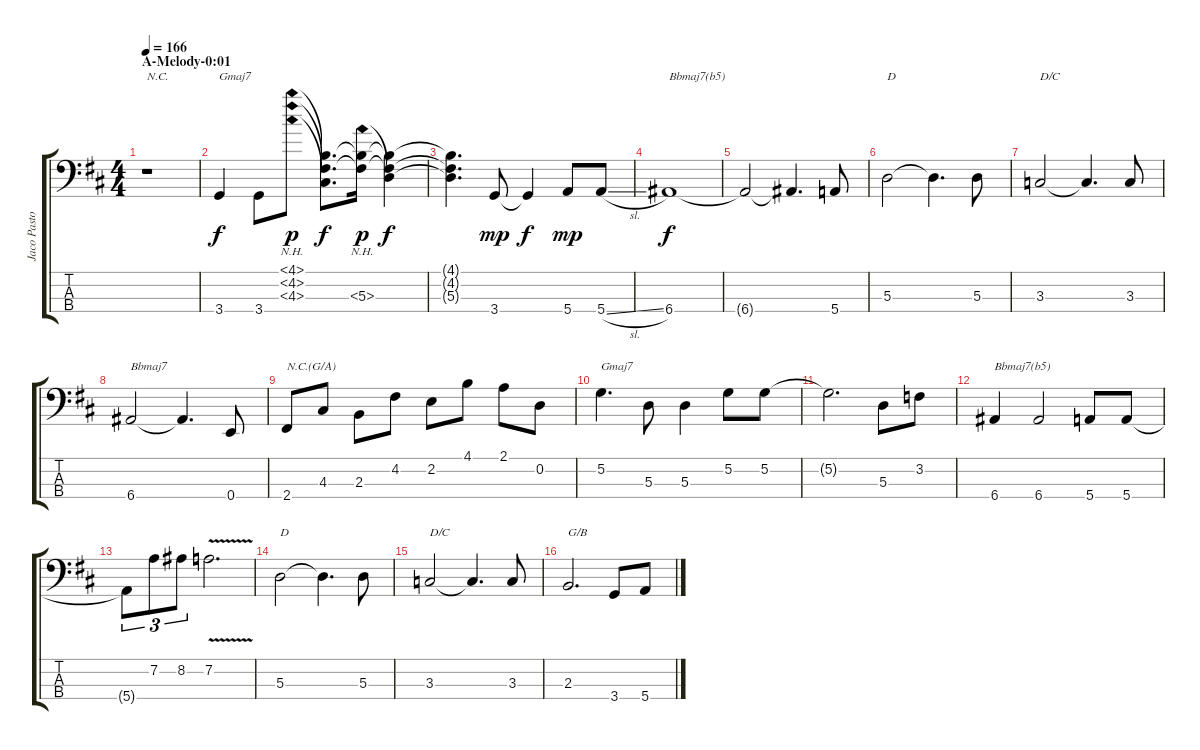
\track ("Jaco Pastorius" "Jaco Pasto") {instrument fretlessbass}
\staff {score tabs}
\tuning (G2 D2 A1 E1) {hide}
\ts (4 4)
\section ("" "A-Melody-0:01")
\tempo 166
\clef f4
\ks d
r.1{txt "N.C." dy f instrument fretlessbass} |
3.4.4{txt "Gmaj7"} 3.4.8 (4.1{nh} 4.2{nh} 4.3{nh}).8{dy p} (4.1{t} 4.2{t} 4.3{t}).8{d dy f} (4.1{t} 4.2{t} 5.3{nh}).16{dy p} (4.1{t} 4.2{t} 5.3{t}).4{dy f} |
(4.1{t} 4.2{t} 5.3{t}).4{d} 3.4.8{dy mp} 3.4{t}.4{dy f} 5.4.8{dy mp} 5.4{sl}.8 |
6.4.1{txt "Bbmaj7(b5)" dy f} |
6.4{t}.2 6.4{t}.4{d} 5.4.8 |
5.3.2{txt "D"} 5.3{t}.4{d} 5.3.8 |
3.3.2{txt "D/C"} 3.3{t}.4{d} 3.3.8 |
6.4.2{txt "Bbmaj7"} 6.4{t}.4{d} 0.4.8 |
2.4.8{txt "N.C.(G/A)"} 4.3.8 2.3.8 4.2.8 2.2.8 4.1.8 2.1.8 0.2.8 |
5.2.4{d txt "Gmaj7"} 5.3.8 5.3.4 5.2.8 5.2.8 |
5.2{t}.2{d} 5.3.8 3.2.8 |
6.4.4{txt "Bbmaj7(b5)"} 6.4.2 5.4.8 5.4.8 |
5.4{t}.8{tu (3 2)} 7.2.8{tu (3 2)} 8.2.8{tu (3 2)} 7.2{v}.2{d} |
5.3.2{txt "D"} 5.3{t}.4{d} 5.3.8 |
3.3.2{txt "D/C"} 3.3{t}.4{d} 3.3.8 |
2.3.2{d txt "G/B"} 3.4.8 5.4.8
